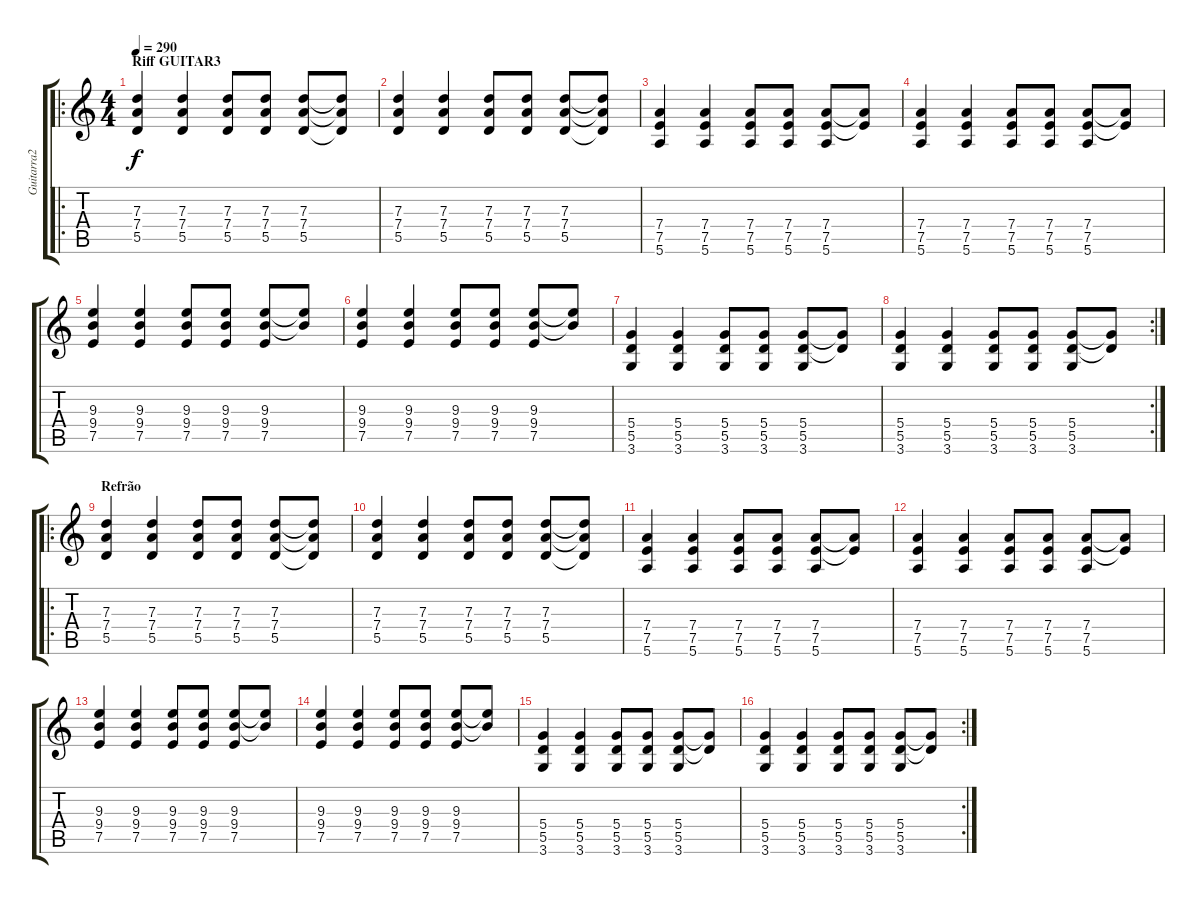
\track ("Guitarra2" "Guitarra2") {instrument overdrivenguitar}
\staff {score tabs}
\tuning (E4 B3 G3 D3 A2 E2) {hide}
\ro
\ts (4 4)
\section ("" "Riff GUITAR3")
\tempo 290
\clef g2
\ks c
(7.3 7.4 5.5).4{dy f} (7.3 7.4 5.5).4 (7.3 7.4 5.5).8 (7.3 7.4 5.5).8 (7.3 7.4 5.5).8 (7.3{t} 7.4{t} 5.5{t}).8 |
(7.3 7.4 5.5).4 (7.3 7.4 5.5).4 (7.3 7.4 5.5).8 (7.3 7.4 5.5).8 (7.3 7.4 5.5).8 (7.3{t} 7.4{t} 5.5{t}).8 |
(7.4 7.5 5.6).4 (7.4 7.5 5.6).4 (7.4 7.5 5.6).8 (7.4 7.5 5.6).8 (7.4 7.5 5.6).8 (7.4{t} 7.5{t}).8 |
(7.4 7.5 5.6).4 (7.4 7.5 5.6).4 (7.4 7.5 5.6).8 (7.4 7.5 5.6).8 (7.4 7.5 5.6).8 (7.4{t} 7.5{t}).8 |
(9.3 9.4 7.5).4 (9.3 9.4 7.5).4 (9.3 9.4 7.5).8 (9.3 9.4 7.5).8 (9.3 9.4 7.5).8 (9.3{t} 9.4{t}).8 |
(9.3 9.4 7.5).4 (9.3 9.4 7.5).4 (9.3 9.4 7.5).8 (9.3 9.4 7.5).8 (9.3 9.4 7.5).8 (9.3{t} 9.4{t}).8 |
(5.4 5.5 3.6).4 (5.4 5.5 3.6).4 (5.4 5.5 3.6).8 (5.4 5.5 3.6).8 (5.4 5.5 3.6).8 (5.4{t} 5.5{t}).8 |
\rc 2
(5.4 5.5 3.6).4 (5.4 5.5 3.6).4 (5.4 5.5 3.6).8 (5.4 5.5 3.6).8 (5.4 5.5 3.6).8 (5.4{t} 5.5{t}).8 |
\ro
\section ("" "Refrão")
(7.3 7.4 5.5).4 (7.3 7.4 5.5).4 (7.3 7.4 5.5).8 (7.3 7.4 5.5).8 (7.3 7.4 5.5).8 (7.3{t} 7.4{t} 5.5{t}).8 |
(7.3 7.4 5.5).4 (7.3 7.4 5.5).4 (7.3 7.4 5.5).8 (7.3 7.4 5.5).8 (7.3 7.4 5.5).8 (7.3{t} 7.4{t} 5.5{t}).8 |
(7.4 7.5 5.6).4 (7.4 7.5 5.6).4 (7.4 7.5 5.6).8 (7.4 7.5 5.6).8 (7.4 7.5 5.6).8 (7.4{t} 7.5{t}).8 |
(7.4 7.5 5.6).4 (7.4 7.5 5.6).4 (7.4 7.5 5.6).8 (7.4 7.5 5.6).8 (7.4 7.5 5.6).8 (7.4{t} 7.5{t}).8 |
(9.3 9.4 7.5).4 (9.3 9.4 7.5).4 (9.3 9.4 7.5).8 (9.3 9.4 7.5).8 (9.3 9.4 7.5).8 (9.3{t} 9.4{t}).8 |
(9.3 9.4 7.5).4 (9.3 9.4 7.5).4 (9.3 9.4 7.5).8 (9.3 9.4 7.5).8 (9.3 9.4 7.5).8 (9.3{t} 9.4{t}).8 |
(5.4 5.5 3.6).4 (5.4 5.5 3.6).4 (5.4 5.5 3.6).8 (5.4 5.5 3.6).8 (5.4 5.5 3.6).8 (5.4{t} 5.5{t}).8 |
\rc 2
(5.4 5.5 3.6).4 (5.4 5.5 3.6).4 (5.4 5.5 3.6).8 (5.4 5.5 3.6).8 (5.4 5.5 3.6).8 (5.4{t} 5.5{t}).8
